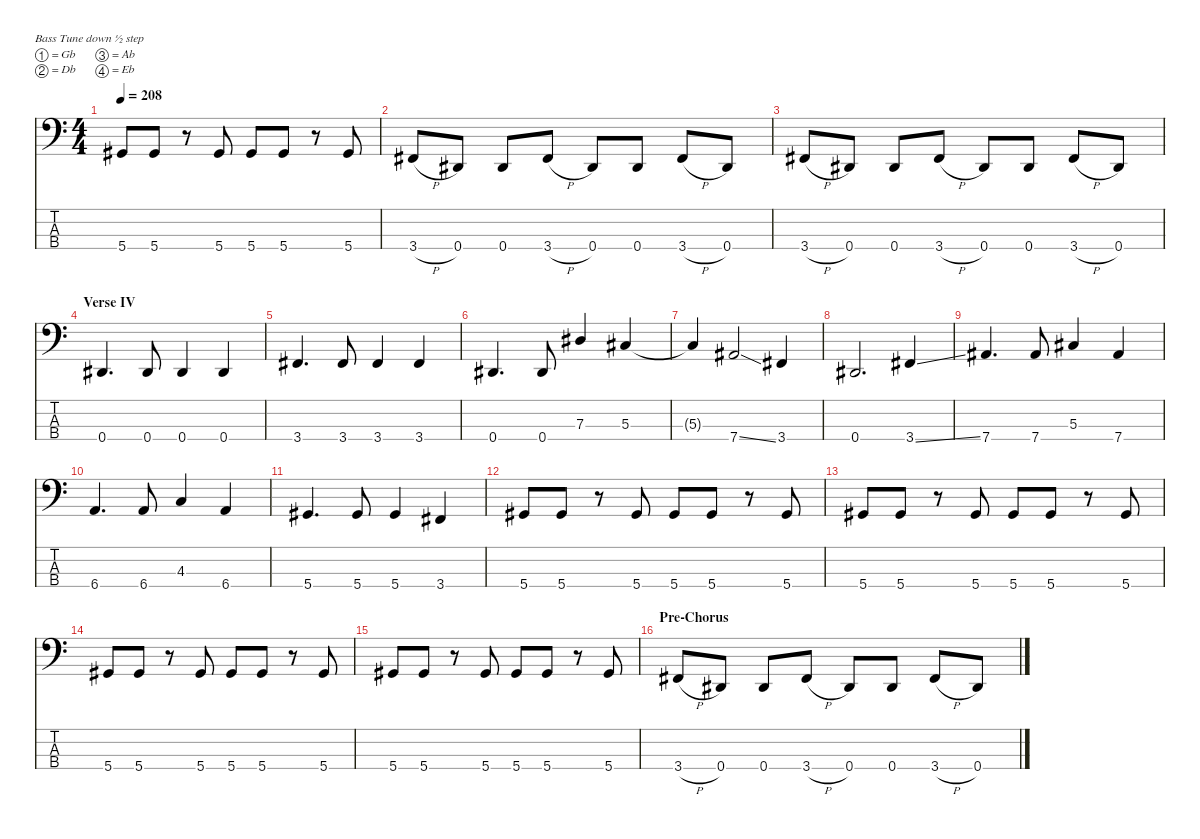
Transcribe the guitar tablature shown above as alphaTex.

\defaultSystemsLayout 4
\hideDynamics
\bracketExtendMode nobrackets
\singleTrackTrackNamePolicy hidden
\multiTrackTrackNamePolicy hidden
\otherSystemsTrackNameOrientation horizontal
\track ("Bass" "el.bs.") {multiBarRest instrument electricbassfinger}
\staff {score tabs}
\tuning (Gb2 Db2 Ab1 Eb1)
\ts (4 4)
\tempo 208
\clef f4
\ks c
5.4{acc #}.8{dy f beam Up} 5.4{acc #}.8{beam Up} r.8{beam Up} 5.4{acc #}.8{beam Up} 5.4{acc #}.8{beam Up} 5.4{acc #}.8{beam Up} r.8{beam Up} 5.4{acc #}.8{beam Up} |
3.4{h acc #}.8{beam Up} 0.4{acc #}.8{beam Up} 0.4{acc #}.8{beam Up} 3.4{h acc #}.8{beam Up} 0.4{acc #}.8{beam Up} 0.4{acc #}.8{beam Up} 3.4{h acc #}.8{beam Up} 0.4{acc #}.8{beam Up} |
3.4{h acc #}.8{beam Up} 0.4{acc #}.8{beam Up} 0.4{acc #}.8{beam Up} 3.4{h acc #}.8{beam Up} 0.4{acc #}.8{beam Up} 0.4{acc #}.8{beam Up} 3.4{h acc #}.8{beam Up} 0.4{acc #}.8{beam Up} |
\section ("" "Verse IV")
0.4{acc #}.4{d beam Up} 0.4{acc #}.8{beam Up} 0.4{acc #}.4{beam Up} 0.4{acc #}.4{beam Up} |
3.4{acc #}.4{d beam Up} 3.4{acc #}.8{beam Up} 3.4{acc #}.4{beam Up} 3.4{acc #}.4{beam Up} |
0.4{acc #}.4{d beam Up} 0.4{acc #}.8{beam Up} 7.3{acc #}.4{beam Up} 5.3{acc #}.4{beam Up} |
5.3{t acc #}.4{beam Up} 7.4{ss acc #}.2{beam Up} 3.4{acc #}.4{beam Up} |
0.4{acc #}.2{d beam Up} 3.4{ss acc #}.4{beam Up} |
7.4{acc #}.4{d beam Up} 7.4{acc #}.8{beam Up} 5.3{acc #}.4{beam Up} 7.4{acc #}.4{beam Up} |
6.4.4{d beam Up} 6.4.8{beam Up} 4.3.4{beam Up} 6.4.4{beam Up} |
5.4{acc #}.4{d beam Up} 5.4{acc #}.8{beam Up} 5.4{acc #}.4{beam Up} 3.4{acc #}.4{beam Up} |
5.4{acc #}.8{beam Up} 5.4{acc #}.8{beam Up} r.8{beam Up} 5.4{acc #}.8{beam Up} 5.4{acc #}.8{beam Up} 5.4{acc #}.8{beam Up} r.8{beam Up} 5.4{acc #}.8{beam Up} |
5.4{acc #}.8{beam Up} 5.4{acc #}.8{beam Up} r.8{beam Up} 5.4{acc #}.8{beam Up} 5.4{acc #}.8{beam Up} 5.4{acc #}.8{beam Up} r.8{beam Up} 5.4{acc #}.8{beam Up} |
5.4{acc #}.8{beam Up} 5.4{acc #}.8{beam Up} r.8{beam Up} 5.4{acc #}.8{beam Up} 5.4{acc #}.8{beam Up} 5.4{acc #}.8{beam Up} r.8{beam Up} 5.4{acc #}.8{beam Up} |
5.4{acc #}.8{beam Up} 5.4{acc #}.8{beam Up} r.8{beam Up} 5.4{acc #}.8{beam Up} 5.4{acc #}.8{beam Up} 5.4{acc #}.8{beam Up} r.8{beam Up} 5.4{acc #}.8{beam Up} |
\section ("" "Pre-Chorus")
3.4{h acc #}.8{beam Up} 0.4{acc #}.8{beam Up} 0.4{acc #}.8{beam Up} 3.4{h acc #}.8{beam Up} 0.4{acc #}.8{beam Up} 0.4{acc #}.8{beam Up} 3.4{h acc #}.8{beam Up} 0.4{acc #}.8{beam Up}
